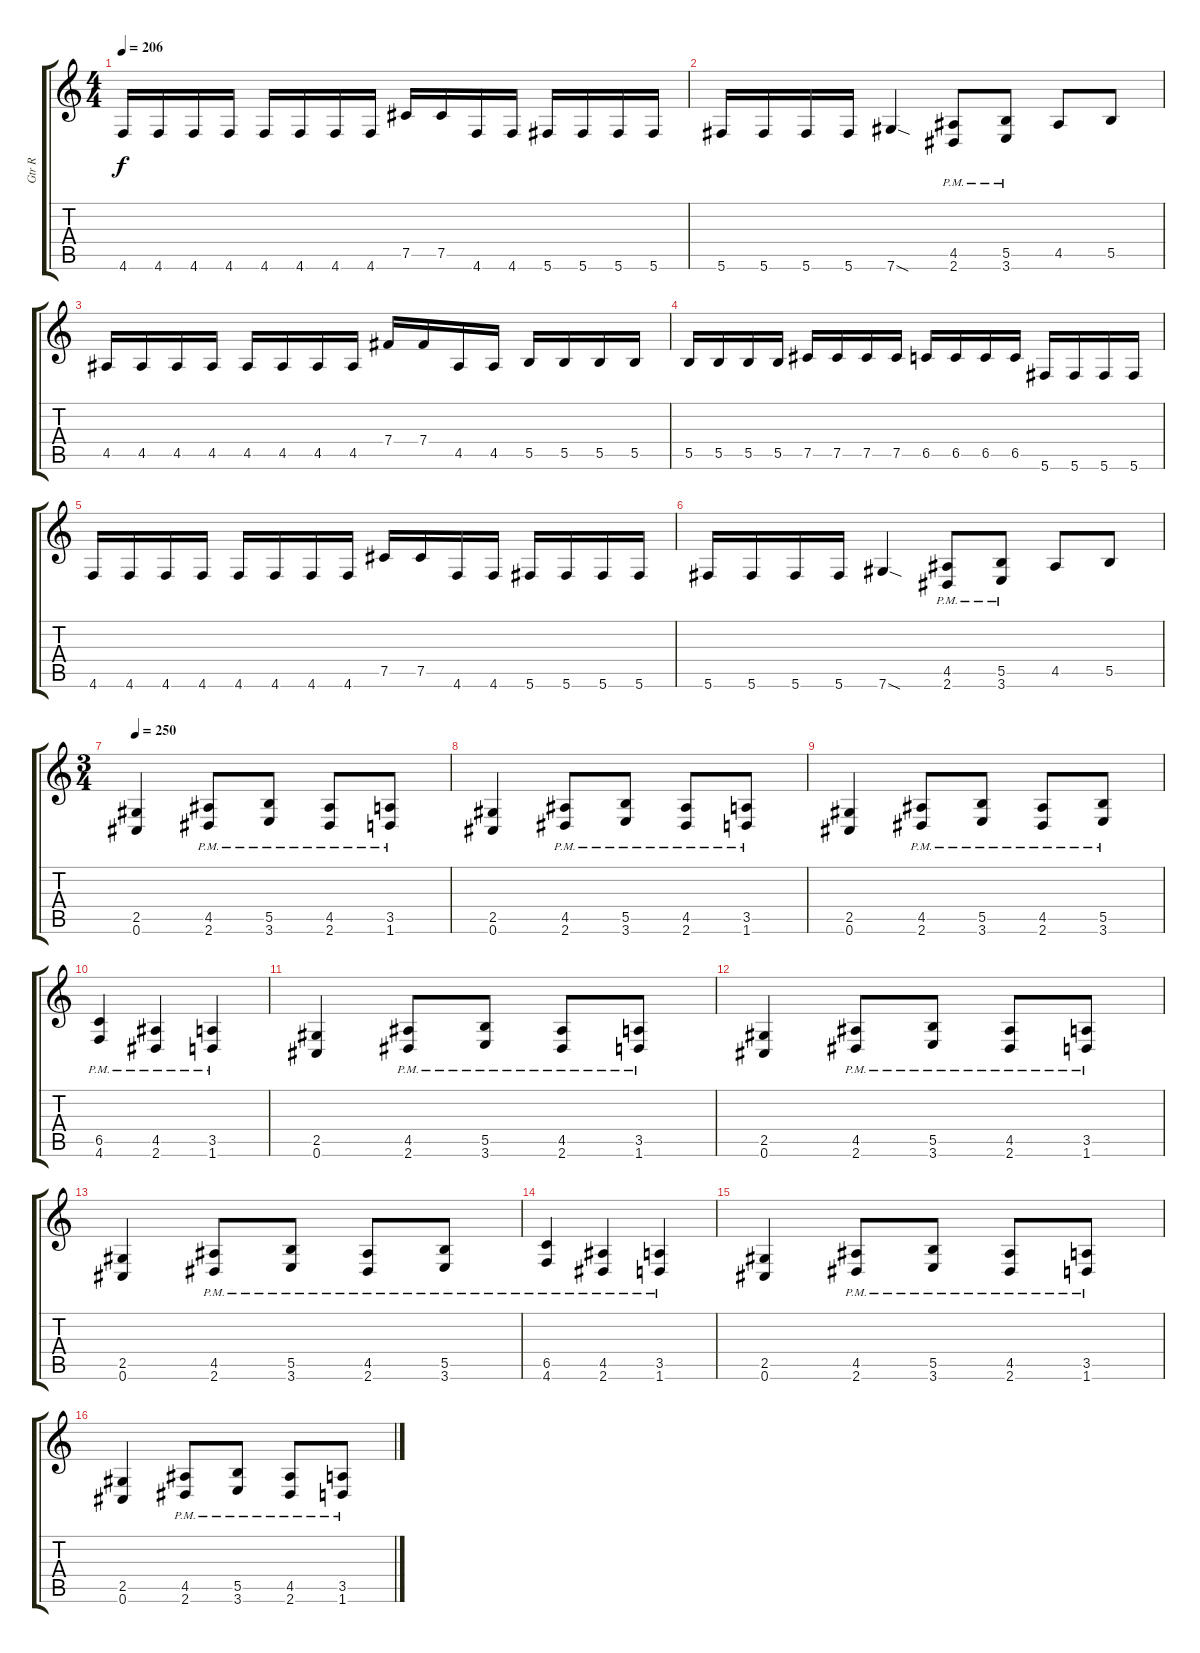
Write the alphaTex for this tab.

\track ("Gtr R" "Gtr R") {instrument distortionguitar}
\staff {score tabs}
\tuning (Db4 Ab3 E3 B2 Gb2 Db2) {hide}
\ts (4 4)
\tempo 206
\clef g2
\ks c
4.6.16{dy f} 4.6.16 4.6.16 4.6.16 4.6.16 4.6.16 4.6.16 4.6.16 7.5.16 7.5.16 4.6.16 4.6.16 5.6.16 5.6.16 5.6.16 5.6.16 |
5.6.16 5.6.16 5.6.16 5.6.16 7.6{sod}.4 (4.5{pm} 2.6{pm}).8 (5.5{pm} 3.6{pm}).8 4.5.8 5.5.8 |
4.5.16 4.5.16 4.5.16 4.5.16 4.5.16 4.5.16 4.5.16 4.5.16 7.4.16 7.4.16 4.5.16 4.5.16 5.5.16 5.5.16 5.5.16 5.5.16 |
5.5.16 5.5.16 5.5.16 5.5.16 7.5.16 7.5.16 7.5.16 7.5.16 6.5.16 6.5.16 6.5.16 6.5.16 5.6.16 5.6.16 5.6.16 5.6.16 |
4.6.16 4.6.16 4.6.16 4.6.16 4.6.16 4.6.16 4.6.16 4.6.16 7.5.16 7.5.16 4.6.16 4.6.16 5.6.16 5.6.16 5.6.16 5.6.16 |
5.6.16 5.6.16 5.6.16 5.6.16 7.6{sod}.4 (4.5{pm} 2.6{pm}).8 (5.5{pm} 3.6{pm}).8 4.5.8 5.5.8 |
\ts (3 4)
\tempo 250
(2.5 0.6).4 (4.5{pm} 2.6{pm}).8 (5.5{pm} 3.6{pm}).8 (4.5{pm} 2.6{pm}).8 (3.5{pm} 1.6{pm}).8 |
(2.5 0.6).4 (4.5{pm} 2.6{pm}).8 (5.5{pm} 3.6{pm}).8 (4.5{pm} 2.6{pm}).8 (3.5{pm} 1.6{pm}).8 |
(2.5 0.6).4 (4.5{pm} 2.6{pm}).8 (5.5{pm} 3.6{pm}).8 (4.5{pm} 2.6{pm}).8 (5.5{pm} 3.6{pm}).8 |
(6.5{pm} 4.6{pm}).4 (4.5{pm} 2.6{pm}).4 (3.5{pm} 1.6{pm}).4 |
(2.5 0.6).4 (4.5{pm} 2.6{pm}).8 (5.5{pm} 3.6{pm}).8 (4.5{pm} 2.6{pm}).8 (3.5{pm} 1.6{pm}).8 |
(2.5 0.6).4 (4.5{pm} 2.6{pm}).8 (5.5{pm} 3.6{pm}).8 (4.5{pm} 2.6{pm}).8 (3.5{pm} 1.6{pm}).8 |
(2.5 0.6).4 (4.5{pm} 2.6{pm}).8 (5.5{pm} 3.6{pm}).8 (4.5{pm} 2.6{pm}).8 (5.5{pm} 3.6{pm}).8 |
(6.5{pm} 4.6{pm}).4 (4.5{pm} 2.6{pm}).4 (3.5{pm} 1.6{pm}).4 |
(2.5 0.6).4 (4.5{pm} 2.6{pm}).8 (5.5{pm} 3.6{pm}).8 (4.5{pm} 2.6{pm}).8 (3.5{pm} 1.6{pm}).8 |
(2.5 0.6).4 (4.5{pm} 2.6{pm}).8 (5.5{pm} 3.6{pm}).8 (4.5{pm} 2.6{pm}).8 (3.5{pm} 1.6{pm}).8
